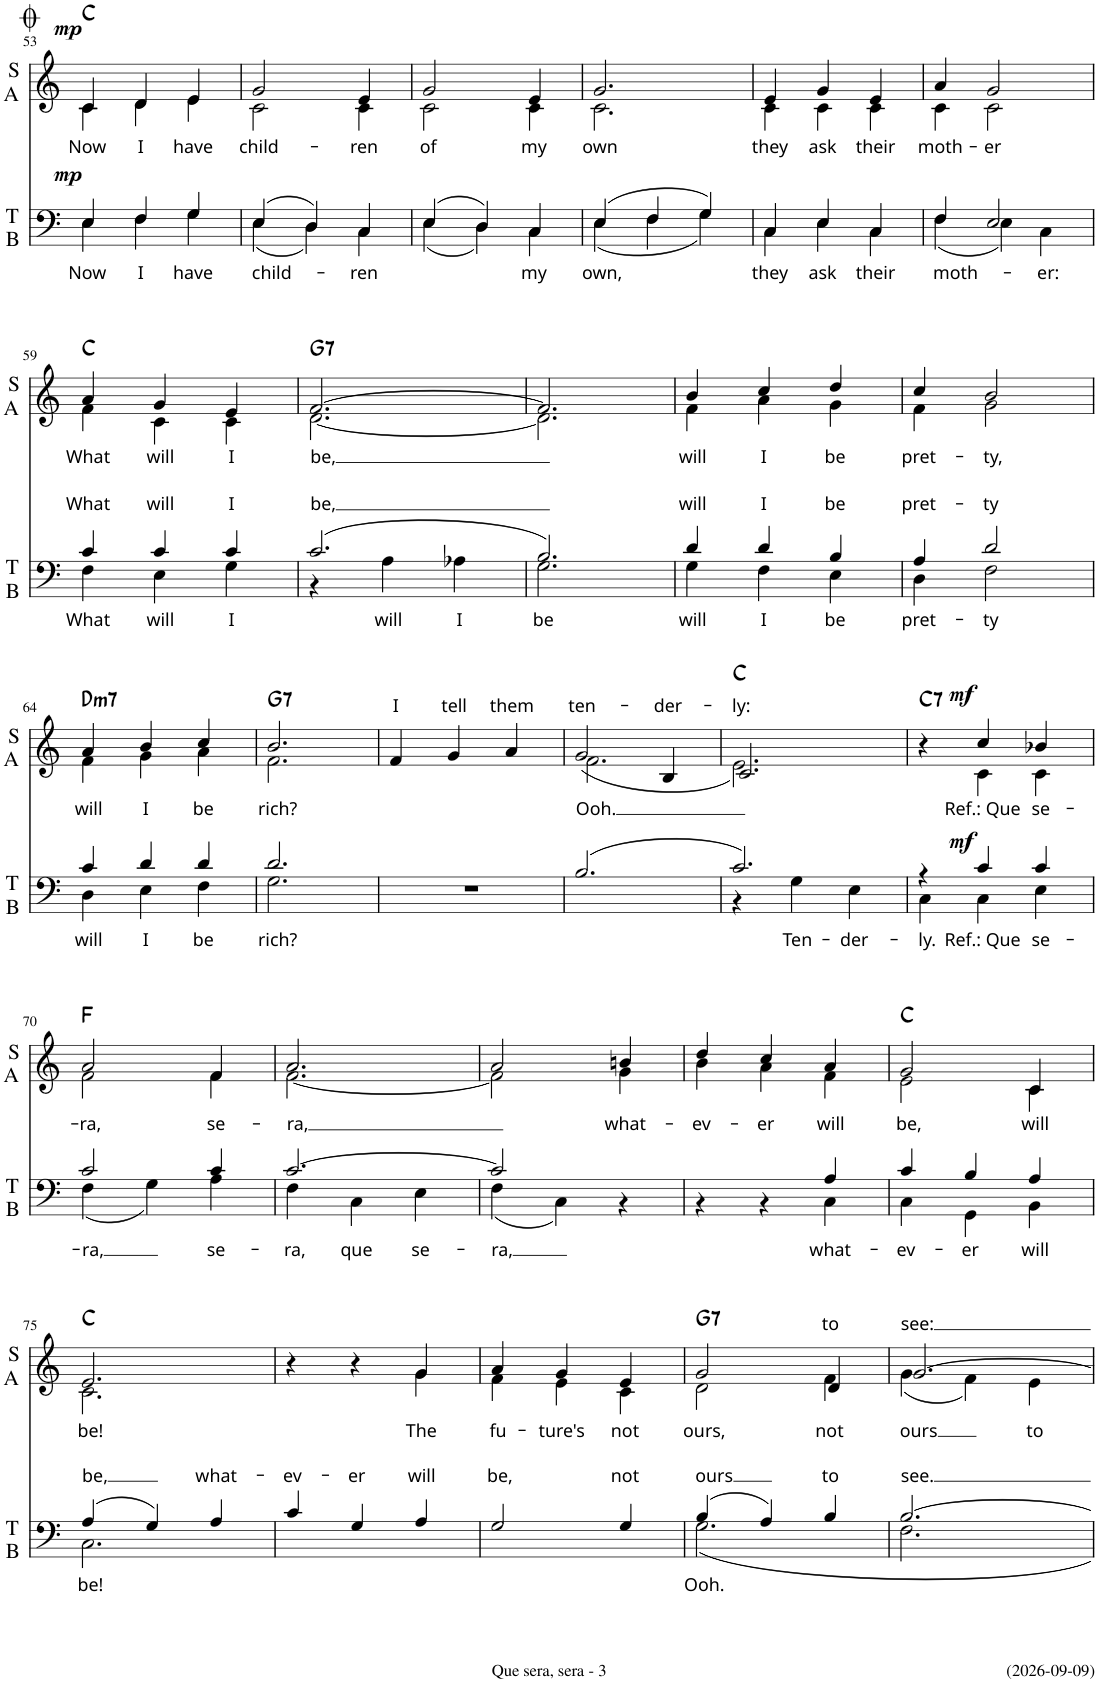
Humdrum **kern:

**kern	**text	**dynam	**kern	**text	**dynam	**harte
*part2	*part2	*part2	*part1	*part1	*part1	*part1
*staff2	*staff2	*staff2	*staff1	*staff1	*staff1	*
*I"Tenor Bass	*	*	*I"Sopran Alt	*	*	*
*I'T B	*	*	*I'S A	*	*	*
!!LO:PB:g=z
*clefF4	*	*	*clefG2	*	*	*
*k[]	*	*	*k[]	*	*	*
*M3/4	*	*	*M3/4	*	*	*
=53	=53	=53	=53	=53	=53	=53
*^	*	*	*	*	*	*
!	!	!LO:LY:b	!LO:DY:a	!	!LO:LY:b	!LO:DY:a	!
*	*	*	*	*^	*	*	*
4E/	4E\	Now	mp	4c/	4c\	Now	mp	C:maj
!	!	!LO:LY:b	!	!	!	!LO:LY:b	!	!
4F/	4F\	I	.	4d/	4d\	I	.	.
!	!	!LO:LY:b	!	!	!	!LO:LY:b	!	!
4G/	4G\	have	.	4e/	4e\	have	.	.
=54	=54	=54	=54	=54	=54	=54	=54	=54
!	!	!LO:LY:b	!	!	!	!LO:LY:b	!	!
(>4E/	(<4E\	child-	.	2g/	2c\	child-	.	.
4D/)	4D\)	.	.	.	.	.	.	.
!	!	!LO:LY:b	!	!	!	!LO:LY:b	!	!
4C/	4C\	-ren	.	4e/	4c\	-ren	.	.
=55	=55	=55	=55	=55	=55	=55	=55	=55
!	!	!	!	!	!	!LO:LY:b	!	!
(>4E/	(<4E\	.	.	2g/	2c\	of	.	.
4D/)	4D\)	.	.	.	.	.	.	.
!	!	!LO:LY:b	!	!	!	!LO:LY:b	!	!
4C/	4C\	my	.	4e/	4c\	my	.	.
=56	=56	=56	=56	=56	=56	=56	=56	=56
!	!	!LO:LY:b	!	!	!	!LO:LY:b	!	!
(>4E/	(<4E\	own,	.	2.g/	2.c\	own	.	.
4F/	4F\	.	.	.	.	.	.	.
4G/)	4G\)	.	.	.	.	.	.	.
=57	=57	=57	=57	=57	=57	=57	=57	=57
!	!	!LO:LY:b	!	!	!	!LO:LY:b	!	!
4C/	4C\	they	.	4e/	4c\	they	.	.
!	!	!LO:LY:b	!	!	!	!LO:LY:b	!	!
4E/	4E\	ask	.	4g/	4c\	ask	.	.
!	!	!LO:LY:b	!	!	!	!LO:LY:b	!	!
4C/	4C\	their	.	4e/	4c\	their	.	.
=58	=58	=58	=58	=58	=58	=58	=58	=58
!	!	!LO:LY:b	!	!	!	!LO:LY:b	!	!
4F/	(<4F\	moth-	.	4a/	4c\	moth-	.	.
!	!	!	!	!	!	!LO:LY:b	!	!
2E/	4E\)	.	.	2g/	2c\	-er	.	.
!	!	!LO:LY:b	!	!	!	!	!	!
.	4C\	-er:	.	.	.	.	.	.
!!LO:LB:g=z	!!
=59	=59	=59	=59	=59	=59	=59	=59	=59
!	!	!LO:LY:a	!	!	!	!	!	!
!	!	!LO:LY:b	!	!	!	!LO:LY:b	!	!
4c/	4F\	What	.	4a/	4f\	What	.	C:maj
!	!	!LO:LY:a	!	!	!	!	!	!
!	!	!LO:LY:b	!	!	!	!LO:LY:b	!	!
4c/	4E\	will	.	4g/	4c\	will	.	.
!	!	!LO:LY:a	!	!	!	!	!	!
!	!	!LO:LY:b	!	!	!	!LO:LY:b	!	!
4c/	4G\	I	.	4e/	4c\	I	.	.
=60	=60	=60	=60	=60	=60	=60	=60	=60
!	!	!LO:LY:a	!	!	!	!LO:LY:b	!	!LO:H:kt=7
(2.c/	4r	be,	.	[2.f/	[<2.d\	be,	.	G:7
!	!	!LO:LY:b	!	!	!	!	!	!
.	4A\	will	.	.	.	.	.	.
!	!	!LO:LY:b	!	!	!	!	!	!
.	4A-X\	I	.	.	.	.	.	.
=61	=61	=61	=61	=61	=61	=61	=61	=61
!	!	!LO:LY:b	!	!	!	!	!	!
2.B/)	2.G\	be	.	2.f/]	2.d\]	.	.	.
=62	=62	=62	=62	=62	=62	=62	=62	=62
!	!	!LO:LY:a	!	!	!	!	!	!
!	!	!LO:LY:b	!	!	!	!LO:LY:b	!	!
4d/	4G\	will	.	4b/	4f\	will	.	.
!	!	!LO:LY:a	!	!	!	!	!	!
!	!	!LO:LY:b	!	!	!	!LO:LY:b	!	!
4d/	4F\	I	.	4cc/	4a\	I	.	.
!	!	!LO:LY:a	!	!	!	!	!	!
!	!	!LO:LY:b	!	!	!	!LO:LY:b	!	!
4B/	4E\	be	.	4dd/	4g\	be	.	.
=63	=63	=63	=63	=63	=63	=63	=63	=63
!	!	!LO:LY:a	!	!	!	!	!	!
!	!	!LO:LY:b	!	!	!	!LO:LY:b	!	!
4A/	4D\	pret-	.	4cc/	4f\	pret-	.	.
!	!	!LO:LY:a	!	!	!	!	!	!
!	!	!LO:LY:b	!	!	!	!LO:LY:b	!	!
2d/	2F\	-ty	.	2b/	2g\	ty,	.	.
!!LO:LB:g=z	!!
=64	=64	=64	=64	=64	=64	=64	=64	=64
!	!	!LO:LY:b	!	!	!	!LO:LY:b	!	!LO:H:kt=m7
4c/	4D\	-will	.	4a/	4f\	will	.	D:min7
!	!	!LO:LY:b	!	!	!	!LO:LY:b	!	!
4d/	4E\	I	.	4b/	4g\	I	.	.
!	!	!LO:LY:b	!	!	!	!LO:LY:b	!	!
4d/	4F\	be	.	4cc/	4a\	be	.	.
=65	=65	=65	=65	=65	=65	=65	=65	=65
!	!	!LO:LY:b	!	!	!	!LO:LY:b	!	!LO:H:kt=7
2.d/	2.G\	rich?	.	2.b/	2.f\	rich?	.	G:7
=66	=66	=66	=66	=66	=66	=66	=66	=66
!	!	!	!	!	!	!LO:LY:a	!	!
*v	*v	*	*	*	*	*	*	*
*	*	*	*v	*v	*	*	*
2.r	.	.	4f/	I	.	.
!	!	!	!	!LO:LY:a	!	!
.	.	.	4g/	tell	.	.
!	!	!	!	!LO:LY:a	!	!
.	.	.	4a/	them	.	.
=67	=67	=67	=67	=67	=67	=67
!	!	!	!	!LO:LY:a	!	!
*	*	*	*^	*	*	*
!	!	!	!	!	!LO:LY:b	!	!
(>2.B/	.	.	(<2g/	2.f\	Ooh.	.	.
!	!	!	!	!	!LO:LY:a	!	!
.	.	.	4B/	.	-der-	.	.
=68	=68	=68	=68	=68	=68	=68	=68
*^	*	*	*	*	*	*	*
!	!	!	!	!	!	!LO:LY:a	!	!
2.c/)	4r	.	.	2.c/	2.e\)	-ly:	.	C:maj
!	!	!LO:LY:b	!	!	!	!	!	!
.	4G\	Ten-	.	.	.	.	.	.
!	!	!LO:LY:b	!	!	!	!	!	!
.	4E\	-der-	.	.	.	.	.	.
=69	=69	=69	=69	=69	=69	=69	=69	=69
!	!	!LO:LY:b	!	!	!	!	!	!LO:H:kt=7
4r	4C\	ly.	.	4r	4ryy	.	.	C:7
!	!	!LO:LY:b	!LO:DY:a	!	!	!LO:LY:b	!LO:DY:a	!
4c/	4C\	Ref.: Que	mf	4cc/	4c\	Ref.: Que	mf	.
!	!	!LO:LY:b	!	!	!	!LO:LY:b	!	!
4c/	4E\	se-	.	4b-X/	4c\	se-	.	.
!!LO:LB:g=z	!!
=70	=70	=70	=70	=70	=70	=70	=70	=70
!	!	!LO:LY:b	!	!	!	!LO:LY:b	!	!
2c/	(<4F\	ra,	.	2a/	2f\	-ra,	.	F:maj
.	4G\)	.	.	.	.	.	.	.
!	!	!LO:LY:b	!	!	!	!LO:LY:b	!	!
4c/	4A\	se-	.	4f/	4f\	se-	.	.
=71	=71	=71	=71	=71	=71	=71	=71	=71
!	!	!LO:LY:b	!	!	!	!LO:LY:b	!	!
[>2.c/	4F\	-ra,	.	2.a/	[<2.f\	-ra,	.	.
!	!	!LO:LY:b	!	!	!	!	!	!
.	4C\	que	.	.	.	.	.	.
!	!	!LO:LY:b	!	!	!	!	!	!
.	4E\	se-	.	.	.	.	.	.
=72	=72	=72	=72	=72	=72	=72	=72	=72
!	!	!LO:LY:b	!	!	!	!	!	!
2c/]	(<4F\	-ra,	.	2a/	2f\]	.	.	.
.	4C\)	.	.	.	.	.	.	.
!	!	!	!	!	!	!LO:LY:b	!	!
4ryy	4r	.	.	4bn/	4g\	what-	.	.
=73	=73	=73	=73	=73	=73	=73	=73	=73
!	!	!	!	!	!	!LO:LY:b	!	!
2ryy	4r	.	.	4dd/	4b\	-ev-	.	.
!	!	!	!	!	!	!LO:LY:b	!	!
.	4r	.	.	4cc/	4a\	-er	.	.
!	!	!LO:LY:b	!	!	!	!LO:LY:b	!	!
4A/	4C\	what-	.	4a/	4f\	will	.	.
=74	=74	=74	=74	=74	=74	=74	=74	=74
!	!	!LO:LY:b	!	!	!	!LO:LY:b	!	!
4c/	4C\	-ev-	.	2g/	2e\	be,	.	C:maj
!	!	!LO:LY:b	!	!	!	!	!	!
4B/	4GG\	-er	.	.	.	.	.	.
!	!	!LO:LY:b	!	!	!	!LO:LY:b	!	!
4A/	4BB\	will	.	4c/	4c\	will	.	.
!!LO:LB:g=z	!!
=75	=75	=75	=75	=75	=75	=75	=75	=75
!	!	!LO:LY:a	!	!	!	!	!	!
!	!	!LO:LY:b	!	!	!	!LO:LY:b	!	!
(>4A/	2.C\	be!	.	2.e/	2.c\	be!	.	C:maj
4G/)	.	.	.	.	.	.	.	.
!	!	!LO:LY:a	!	!	!	!	!	!
4A/	.	what-	.	.	.	.	.	.
*v	*v	*	*	*	*	*	*	*
=76	=76	=76	=76	=76	=76	=76	=76
!	!LO:LY:a	!	!	!	!	!	!
4c/	-ev-	.	4r	2ryy	.	.	.
!	!LO:LY:a	!	!	!	!	!	!
4G/	-er	.	4r	.	.	.	.
!	!LO:LY:a	!	!	!	!LO:LY:b	!	!
4A/	will	.	4g/	4g\	The	.	.
=77	=77	=77	=77	=77	=77	=77	=77
!	!LO:LY:a	!	!	!	!LO:LY:b	!	!
2G/	be,	.	4a/	4f\	fu-	.	.
!	!	!	!	!	!LO:LY:b	!	!
.	.	.	4g/	4e\	-ture's	.	.
!	!LO:LY:a	!	!	!	!LO:LY:b	!	!
4G/	not	.	4e/	4c\	not	.	.
=78	=78	=78	=78	=78	=78	=78	=78
!	!LO:LY:a	!	!	!	!	!	!
*^	*	*	*	*	*	*	*
!	!	!LO:LY:b	!	!	!	!LO:LY:b	!	!LO:H:kt=7
(>4B/	2.G\	Ooh.	.	2g/	2d\	ours,	.	G:7
4A/)	.	.	.	.	.	.	.	.
!	!	!LO:LY:a	!	!	!	!LO:LY:a	!	!
!	!	!	!	!	!	!LO:LY:b	!	!
4B/	.	to	.	4d/	4f\	not	.	.
=79	=79	=79	=79	=79	=79	=79	=79	=79
!	!	!LO:LY:a	!	!	!	!LO:LY:a	!	!
!	!	!	!	!	!	!LO:LY:b	!	!
[>2.B/	2.F\	see.	.	[>2.g/	(<4g\	ours	.	.
.	.	.	.	.	4f\)	.	.	.
!	!	!	!	!	!	!LO:LY:b	!	!
.	.	.	.	.	4e\	to	.	.
*v	*v	*	*	*	*	*	*	*
*	*	*	*v	*v	*	*	*
=	=	=	=	=	=	=
*-	*-	*-	*-	*-	*-	*-
